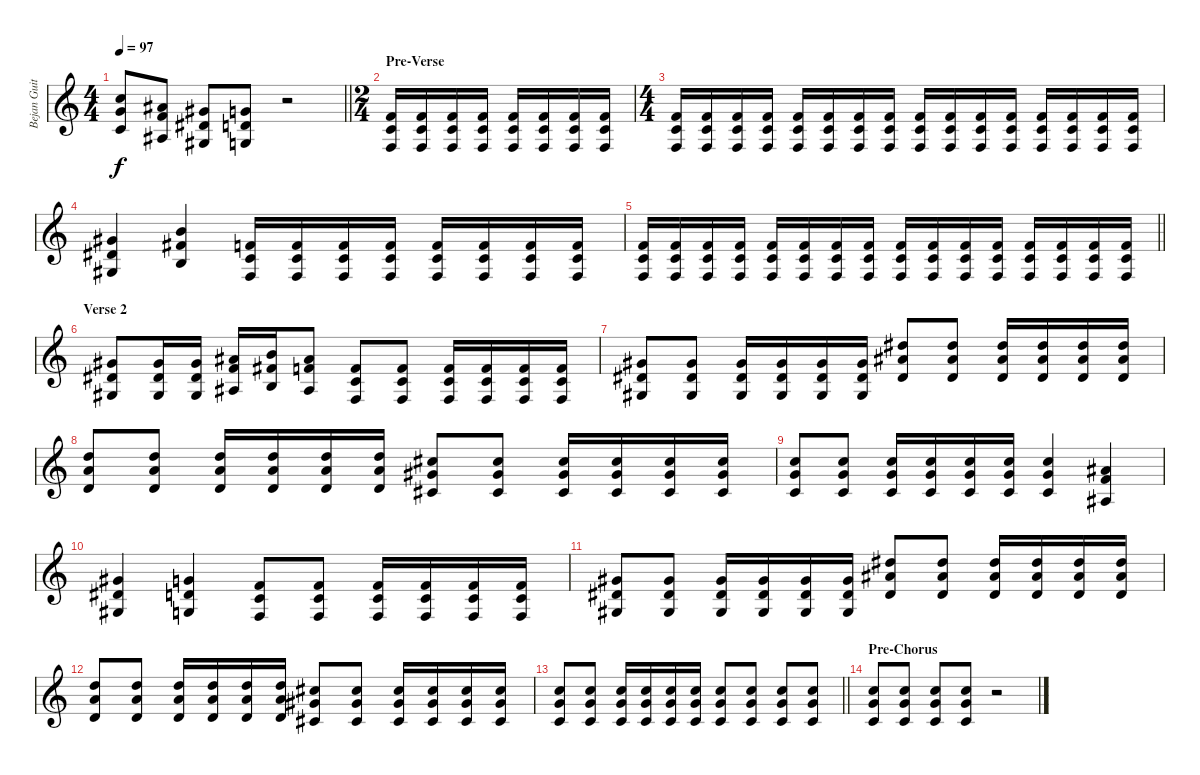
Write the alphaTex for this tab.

\track ("Bejan Guitar" "Bejan Guit") {instrument distortionguitar}
\staff {score}
\tuning (E4 B3 G3 D3 A2 D2) {hide}
\ts (4 4)
\tempo 97
\clef g2
\barLineRight lightlight
\ks c
(10.4 10.5 10.6).8{dy f} (8.4 8.5 8.6).8 (6.4 6.5 6.6).8 (5.4 5.5 5.6).8 r.2 |
\ts (2 4)
\section ("" "Pre-Verse")
(3.4{pm} 3.5{pm} 3.6{pm}).16 (3.4{pm} 3.5{pm} 3.6{pm}).16 (3.4{pm} 3.5{pm} 3.6{pm}).16 (3.4{pm} 3.5{pm} 3.6{pm}).16 (3.4{pm} 3.5{pm} 3.6{pm}).16 (3.4{pm} 3.5{pm} 3.6{pm}).16 (3.4{pm} 3.5{pm} 3.6{pm}).16 (3.4{pm} 3.5{pm} 3.6{pm}).16 |
\ts (4 4)
(3.4{pm} 3.5{pm} 3.6{pm}).16 (3.4{pm} 3.5{pm} 3.6{pm}).16 (3.4{pm} 3.5{pm} 3.6{pm}).16 (3.4{pm} 3.5{pm} 3.6{pm}).16 (3.4{pm} 3.5{pm} 3.6{pm}).16 (3.4{pm} 3.5{pm} 3.6{pm}).16 (3.4{pm} 3.5{pm} 3.6{pm}).16 (3.4{pm} 3.5{pm} 3.6{pm}).16 (3.4{pm} 3.5{pm} 3.6{pm}).16 (3.4{pm} 3.5{pm} 3.6{pm}).16 (3.4{pm} 3.5{pm} 3.6{pm}).16 (3.4{pm} 3.5{pm} 3.6{pm}).16 (3.4{pm} 3.5{pm} 3.6{pm}).16 (3.4{pm} 3.5{pm} 3.6{pm}).16 (3.4{pm} 3.5{pm} 3.6{pm}).16 (3.4{pm} 3.5{pm} 3.6{pm}).16 |
(6.4 6.5 6.6).4 (9.4 9.5 9.6).4 (3.4{pm} 3.5 3.6).16 (3.4{pm} 3.5 3.6).16 (3.4{pm} 3.5 3.6).16 (3.4{pm} 3.5 3.6).16 (3.4{pm} 3.5 3.6).16 (3.4{pm} 3.5 3.6).16 (3.4{pm} 3.5 3.6).16 (3.4{pm} 3.5 3.6).16 |
\barLineRight lightlight
(3.4{pm} 3.5{pm} 3.6{pm}).16 (3.4{pm} 3.5{pm} 3.6{pm}).16 (3.4{pm} 3.5{pm} 3.6{pm}).16 (3.4{pm} 3.5{pm} 3.6{pm}).16 (3.4{pm} 3.5{pm} 3.6{pm}).16 (3.4{pm} 3.5{pm} 3.6{pm}).16 (3.4{pm} 3.5{pm} 3.6{pm}).16 (3.4{pm} 3.5{pm} 3.6{pm}).16 (3.4{pm} 3.5{pm} 3.6{pm}).16 (3.4{pm} 3.5{pm} 3.6{pm}).16 (3.4{pm} 3.5{pm} 3.6{pm}).16 (3.4{pm} 3.5{pm} 3.6{pm}).16 (3.4{pm} 3.5{pm} 3.6{pm}).16 (3.4{pm} 3.5{pm} 3.6{pm}).16 (3.4{pm} 3.5{pm} 3.6{pm}).16 (3.4{pm} 3.5{pm} 3.6{pm}).16 |
\section ("" "Verse 2")
(6.4 6.5 6.6).8 (6.4 6.5 6.6).16 (6.4 6.5 6.6).16 (8.4 8.5 8.6).16 (9.4 9.5 9.6).16 (8.4 8.5 8.6).8 (3.4{pm} 3.5{pm} 3.6{pm}).8 (3.4{pm} 3.5{pm} 3.6{pm}).8 (3.4{pm} 3.5{pm} 3.6{pm}).16 (3.4{pm} 3.5{pm} 3.6{pm}).16 (3.4{pm} 3.5{pm} 3.6{pm}).16 (3.4{pm} 3.5{pm} 3.6{pm}).16 |
(6.4{pm} 6.5{pm} 6.6{pm}).8 (6.4{pm} 6.5{pm} 6.6{pm}).8 (6.4{pm} 6.5{pm} 6.6{pm}).16 (6.4{pm} 6.5{pm} 6.6{pm}).16 (6.4{pm} 6.5{pm} 6.6{pm}).16 (6.4{pm} 6.5{pm} 6.6{pm}).16 (8.3{pm} 8.4{pm} 6.5{pm}).8 (8.3{pm} 8.4{pm} 6.5{pm}).8 (8.3{pm} 8.4{pm} 6.5{pm}).16 (8.3{pm} 8.4{pm} 6.5{pm}).16 (8.3{pm} 8.4{pm} 6.5{pm}).16 (8.3{pm} 8.4{pm} 6.5{pm}).16 |
(7.3{pm} 7.4{pm} 5.5{pm}).8 (7.3{pm} 7.4{pm} 5.5{pm}).8 (7.3{pm} 7.4{pm} 5.5{pm}).16 (7.3{pm} 7.4{pm} 5.5{pm}).16 (7.3{pm} 7.4{pm} 5.5{pm}).16 (7.3{pm} 7.4{pm} 5.5{pm}).16 (6.3{pm} 6.4{pm} 4.5{pm}).8 (6.3{pm} 6.4{pm} 4.5{pm}).8 (6.3{pm} 6.4{pm} 4.5{pm}).16 (6.3{pm} 6.4{pm} 4.5{pm}).16 (6.3{pm} 6.4{pm} 4.5{pm}).16 (6.3{pm} 6.4{pm} 4.5{pm}).16 |
(5.3{pm} 5.4{pm} 3.5{pm}).8 (5.3{pm} 5.4{pm} 3.5{pm}).8 (5.3{pm} 5.4{pm} 3.5{pm}).16 (5.3{pm} 5.4{pm} 3.5{pm}).16 (5.3{pm} 5.4{pm} 3.5{pm}).16 (5.3{pm} 5.4{pm} 3.5{pm}).16 (10.4 10.5 10.6).4 (8.4 8.5 8.6).4 |
(6.4 6.5 6.6).4 (5.4 5.5 5.6).4 (3.4{pm} 3.5{pm} 3.6{pm}).8 (3.4{pm} 3.5{pm} 3.6{pm}).8 (3.4{pm} 3.5{pm} 3.6{pm}).16 (3.4{pm} 3.5{pm} 3.6{pm}).16 (3.4{pm} 3.5{pm} 3.6{pm}).16 (3.4{pm} 3.5{pm} 3.6{pm}).16 |
(6.4{pm} 6.5{pm} 6.6{pm}).8 (6.4{pm} 6.5{pm} 6.6{pm}).8 (6.4{pm} 6.5{pm} 6.6{pm}).16 (6.4{pm} 6.5{pm} 6.6{pm}).16 (6.4{pm} 6.5{pm} 6.6{pm}).16 (6.4{pm} 6.5{pm} 6.6{pm}).16 (8.3{pm} 8.4{pm} 6.5{pm}).8 (8.3{pm} 8.4{pm} 6.5{pm}).8 (8.3{pm} 8.4{pm} 6.5{pm}).16 (8.3{pm} 8.4{pm} 6.5{pm}).16 (8.3{pm} 8.4{pm} 6.5{pm}).16 (8.3{pm} 8.4{pm} 6.5{pm}).16 |
(7.3{pm} 7.4{pm} 5.5{pm}).8 (7.3{pm} 7.4{pm} 5.5{pm}).8 (7.3{pm} 7.4{pm} 5.5{pm}).16 (7.3{pm} 7.4{pm} 5.5{pm}).16 (7.3{pm} 7.4{pm} 5.5{pm}).16 (7.3{pm} 7.4{pm} 5.5{pm}).16 (6.3{pm} 6.4{pm} 4.5{pm}).8 (6.3{pm} 6.4{pm} 4.5{pm}).8 (6.3{pm} 6.4{pm} 4.5{pm}).16 (6.3{pm} 6.4{pm} 4.5{pm}).16 (6.3{pm} 6.4{pm} 4.5{pm}).16 (6.3{pm} 6.4{pm} 4.5{pm}).16 |
\barLineRight lightlight
(5.3{pm} 5.4{pm} 3.5{pm}).8 (5.3{pm} 5.4{pm} 3.5{pm}).8 (5.3{pm} 5.4{pm} 3.5{pm}).16 (5.3{pm} 5.4{pm} 3.5{pm}).16 (5.3{pm} 5.4{pm} 3.5{pm}).16 (5.3{pm} 5.4{pm} 3.5{pm}).16 (10.4 10.5 10.6).8 (10.4 10.5 10.6).8 (10.4 10.5 10.6).8 (10.4 10.5 10.6).8 |
\section ("" "Pre-Chorus")
(10.4 10.5 10.6).8 (10.4 10.5 10.6).8 (10.4 10.5 10.6).8 (10.4 10.5 10.6).8 r.2
